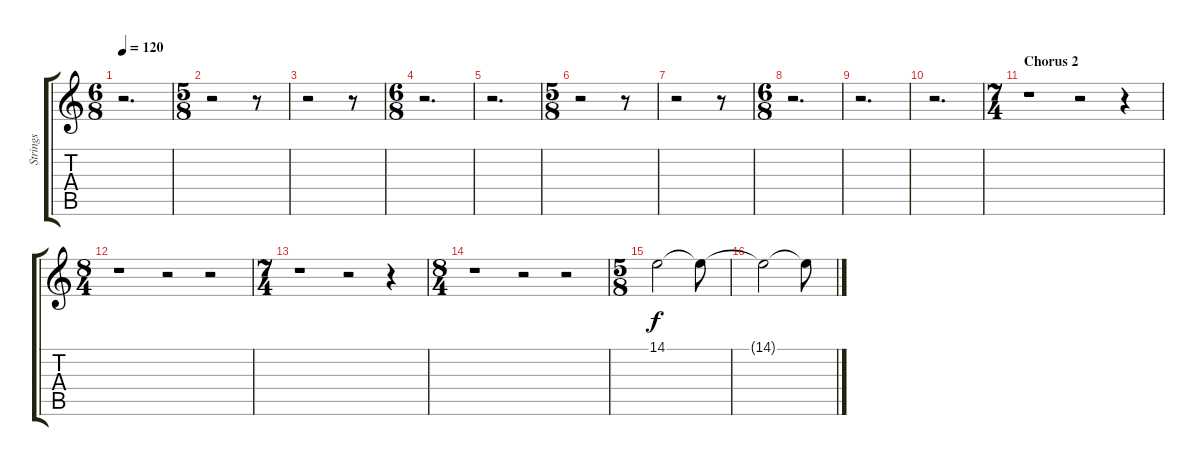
\track ("Strings" "Strings") {instrument synthstrings1}
\staff {score tabs}
\tuning (D4 A3 F3 C3 G2 D2) {hide}
\ts (6 8)
\tempo 120
\clef g2
\ks c
r.2{d dy f} |
\ts (5 8)
r.2 r.8 |
r.2 r.8 |
\ts (6 8)
r.2{d} |
r.2{d} |
\ts (5 8)
r.2 r.8 |
r.2 r.8 |
\ts (6 8)
r.2{d} |
r.2{d} |
r.2{d} |
\ts (7 4)
\section ("" "Chorus 2")
r.1 r.2 r.4 |
\ts (8 4)
r.1 r.2 r.2 |
\ts (7 4)
r.1 r.2 r.4 |
\ts (8 4)
r.1 r.2 r.2 |
\ts (5 8)
14.1.2 14.1{t}.8 |
14.1{t}.2 14.1{t}.8
